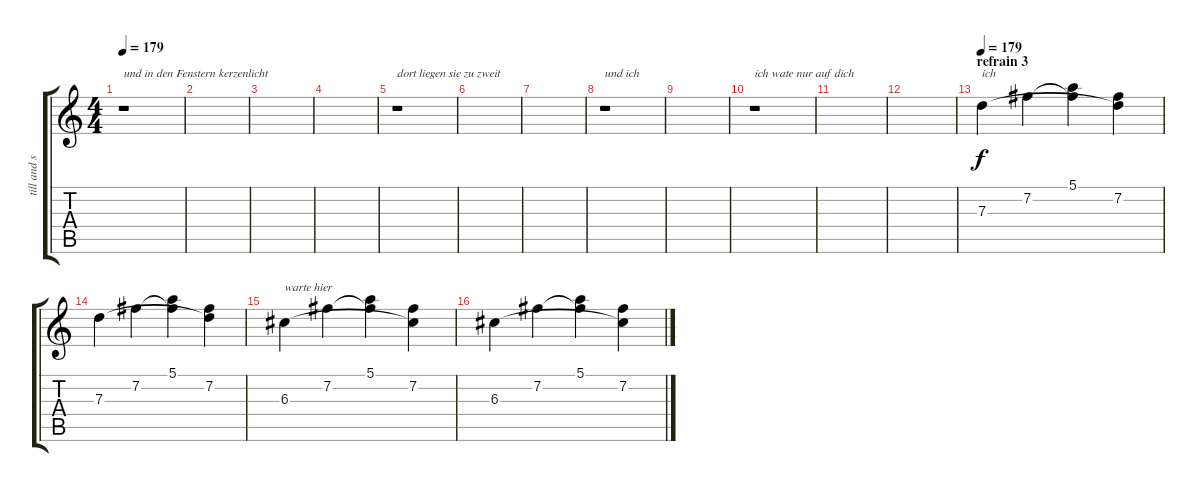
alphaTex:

\track ("till and sharleen ( just lyrics )" "till and s") {instrument acousticguitarnylon}
\staff {score tabs}
\tuning (E4 B3 G3 D3 A2 E2) {hide}
\ts (4 4)
\tempo 179
\clef g2
\ks c
r.1{txt "und in den Fenstern kerzenlicht" dy f} |
|
|
|
r.1{txt "dort liegen sie zu zweit"} |
|
|
r.1{txt "und ich"} |
|
r.1{txt "ich wate nur auf dich"} |
|
|
\section ("" "refrain 3")
\tempo 179
7.3.4{txt "ich                    "} 7.2.4 (5.1 7.2{t}).4 (7.2 7.3{t}).4 |
7.3.4 7.2.4 (5.1 7.2{t}).4 (7.2 7.3{t}).4 |
6.3.4{txt "warte hier"} 7.2.4 (5.1 7.2{t}).4 (7.2 6.3{t}).4 |
6.3.4 7.2.4 (5.1 7.2{t}).4 (7.2 6.3{t}).4
